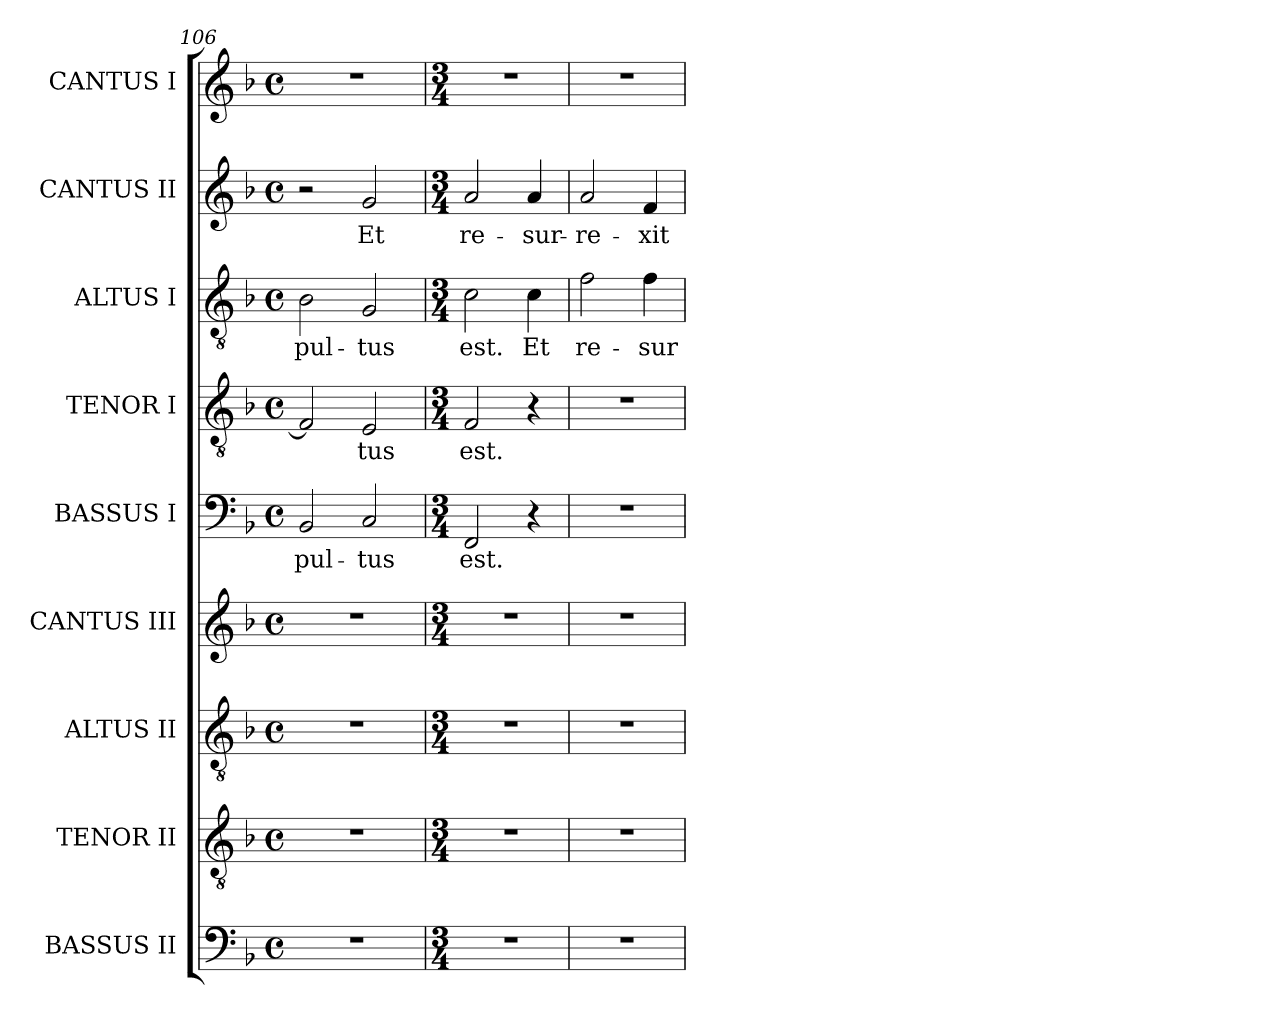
**kern	**kern	**kern	**kern	**kern	**text	**kern	**text	**kern	**text	**kern	**text	**kern
*part9	*part8	*part7	*part6	*part5	*part5	*part4	*part4	*part3	*part3	*part2	*part2	*part1
*staff9	*staff8	*staff7	*staff6	*staff5	*staff5	*staff4	*staff4	*staff3	*staff3	*staff2	*staff2	*staff1
*I"BASSUS II	*I"TENOR II	*I"ALTUS II	*I"CANTUS III	*I"BASSUS I	*	*I"TENOR I	*	*I"ALTUS I	*	*I"CANTUS II	*	*I"CANTUS I
*I'B. II	*I'T. II	*I'A. II	*I'C. III	*I'B. I	*	*I'T. I	*	*I'A. I	*	*I'C. II	*	*I'C. I
!!LO:LB:g=z
*clefF4	*clefGv2	*clefGv2	*clefG2	*clefF4	*	*clefGv2	*	*clefGv2	*	*clefG2	*	*clefG2
*	*ITrd7c12	*ITrd7c12	*	*	*	*ITrd7c12	*	*ITrd7c12	*	*	*	*
*k[b-]	*k[b-]	*k[b-]	*k[b-]	*k[b-]	*	*k[b-]	*	*k[b-]	*	*k[b-]	*	*k[b-]
*F:	*F:	*F:	*F:	*F:	*	*F:	*	*F:	*	*F:	*	*F:
*M4/4	*M4/4	*M4/4	*M4/4	*M4/4	*	*M4/4	*	*M4/4	*	*M4/4	*	*M4/4
*met(c)	*met(c)	*met(c)	*met(c)	*met(c)	*	*met(c)	*	*met(c)	*	*met(c)	*	*met(c)
=106	=106	=106	=106	=106	=106	=106	=106	=106	=106	=106	=106	=106
!	!	!	!	!	!LO:LY:b:color=#000000	!	!	!	!	!	!	!
!	!	!	!	!	!	!	!	!	!LO:LY:b:color=#000000	!	!	!
1r	1r	1r	1r	2BB-i/	-pul-	2FFi/]	.	2BB-i\	-pul-	2r	.	1r
!	!	!	!	!	!LO:LY:b:color=#000000	!	!	!	!	!	!	!
!	!	!	!	!	!	!	!LO:LY:b:color=#000000	!	!	!	!	!
!	!	!	!	!	!	!	!	!	!LO:LY:b:color=#000000	!	!	!
!	!	!	!	!	!	!	!	!	!	!	!LO:LY:b:color=#000000	!
.	.	.	.	2Ci/	-tus	2EEi/	-tus	2GGi/	-tus	2gi/	Et	.
=107	=107	=107	=107	=107	=107	=107	=107	=107	=107	=107	=107	=107
*M3/4	*M3/4	*M3/4	*M3/4	*M3/4	*	*M3/4	*	*M3/4	*	*M3/4	*	*M3/4
!LO:N:vis=1	!LO:N:vis=1	!LO:N:vis=1	!LO:N:vis=1	!	!	!	!	!	!	!	!	!
!	!	!	!	!	!LO:LY:b:color=#000000	!	!	!	!	!	!	!
!	!	!	!	!	!	!	!LO:LY:b:color=#000000	!	!	!	!	!
!	!	!	!	!	!	!	!	!	!LO:LY:b:color=#000000	!	!	!
!	!	!	!	!	!	!	!	!	!	!	!LO:LY:b:color=#000000	!LO:N:vis=1
2.r	2.r	2.r	2.r	2FFi/	est.	2FFi/	est.	2Ci\	est.	2ai/	re-	2.r
!	!	!	!	!	!	!	!	!	!LO:LY:b:color=#000000	!	!	!
!	!	!	!	!	!	!	!	!	!	!	!LO:LY:b:color=#000000	!
.	.	.	.	4r	.	4r	.	4Ci\	Et	4ai/	-sur-	.
=108	=108	=108	=108	=108	=108	=108	=108	=108	=108	=108	=108	=108
!LO:N:vis=1	!LO:N:vis=1	!LO:N:vis=1	!LO:N:vis=1	!LO:N:vis=1	!	!LO:N:vis=1	!	!	!	!	!	!
!	!	!	!	!	!	!	!	!	!LO:LY:b:color=#000000	!	!	!
!	!	!	!	!	!	!	!	!	!	!	!LO:LY:b:color=#000000	!LO:N:vis=1
2.r	2.r	2.r	2.r	2.r	.	2.r	.	2Fi\	re-	2ai/	-re-	2.r
!	!	!	!	!	!	!	!	!	!LO:LY:b:color=#000000	!	!	!
!	!	!	!	!	!	!	!	!	!	!	!LO:LY:b:color=#000000	!
.	.	.	.	.	.	.	.	4Fi\	-sur-	4fi/	-xit	.
=	=	=	=	=	=	=	=	=	=	=	=	=
*-	*-	*-	*-	*-	*-	*-	*-	*-	*-	*-	*-	*-
